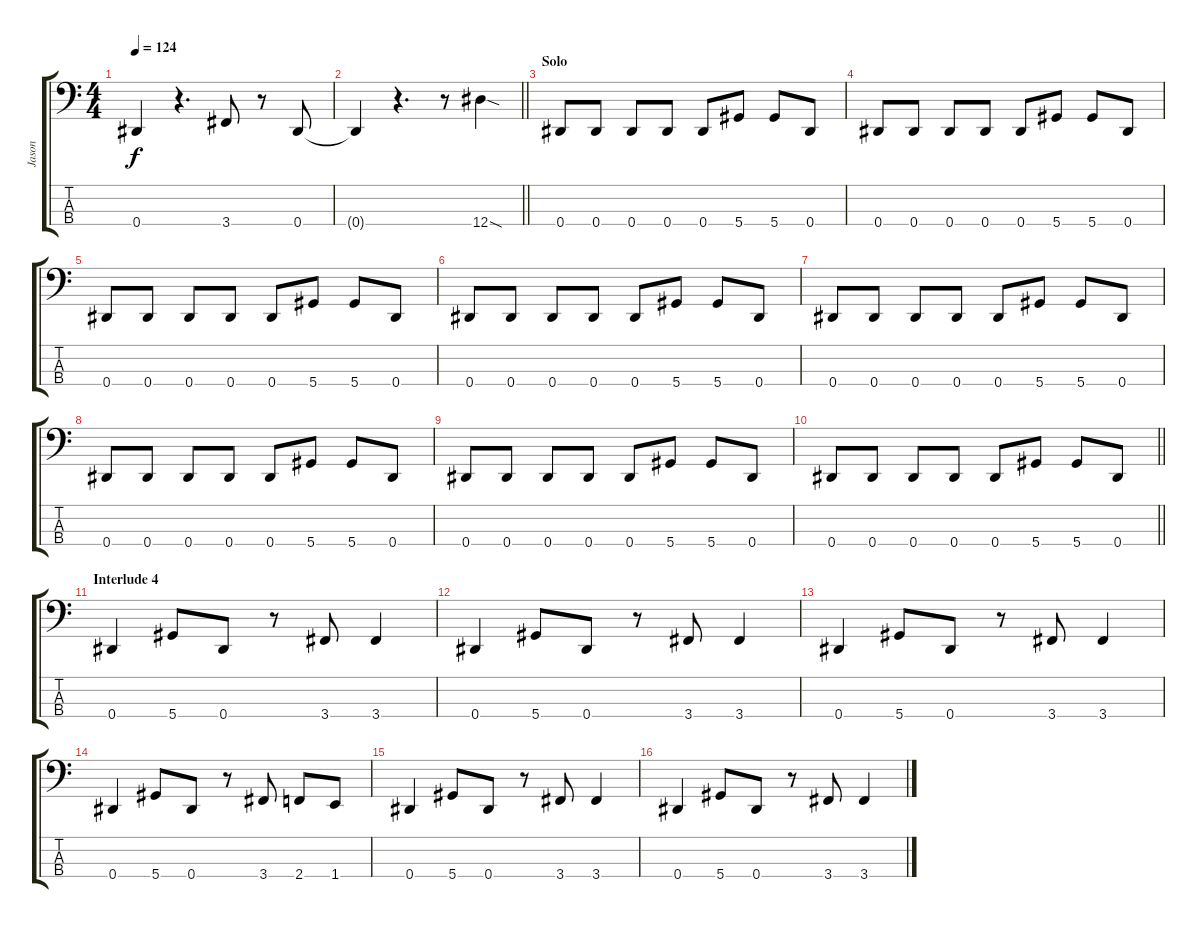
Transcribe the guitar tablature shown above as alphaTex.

\track ("Jason" "Jason") {instrument electricbassfinger}
\staff {score tabs}
\tuning (Gb2 Db2 Ab1 Eb1) {hide}
\ts (4 4)
\tempo 124
\clef f4
\ks c
0.4{t}.4{dy f} r.4{d} 3.4.8 r.8 0.4.8 |
\barLineRight lightlight
0.4{t}.4 r.4{d} r.8 12.4{sod}.4 |
\section ("" "Solo")
0.4.8 0.4.8 0.4.8 0.4.8 0.4.8 5.4.8 5.4.8 0.4.8 |
0.4.8 0.4.8 0.4.8 0.4.8 0.4.8 5.4.8 5.4.8 0.4.8 |
0.4.8 0.4.8 0.4.8 0.4.8 0.4.8 5.4.8 5.4.8 0.4.8 |
0.4.8 0.4.8 0.4.8 0.4.8 0.4.8 5.4.8 5.4.8 0.4.8 |
0.4.8 0.4.8 0.4.8 0.4.8 0.4.8 5.4.8 5.4.8 0.4.8 |
0.4.8 0.4.8 0.4.8 0.4.8 0.4.8 5.4.8 5.4.8 0.4.8 |
0.4.8 0.4.8 0.4.8 0.4.8 0.4.8 5.4.8 5.4.8 0.4.8 |
\barLineRight lightlight
0.4.8 0.4.8 0.4.8 0.4.8 0.4.8 5.4.8 5.4.8 0.4.8 |
\section ("" "Interlude 4")
0.4.4 5.4.8 0.4.8 r.8 3.4.8 3.4.4 |
0.4.4 5.4.8 0.4.8 r.8 3.4.8 3.4.4 |
0.4.4 5.4.8 0.4.8 r.8 3.4.8 3.4.4 |
0.4.4 5.4.8 0.4.8 r.8 3.4.8 2.4.8 1.4.8 |
0.4.4 5.4.8 0.4.8 r.8 3.4.8 3.4.4 |
0.4.4 5.4.8 0.4.8 r.8 3.4.8 3.4.4
